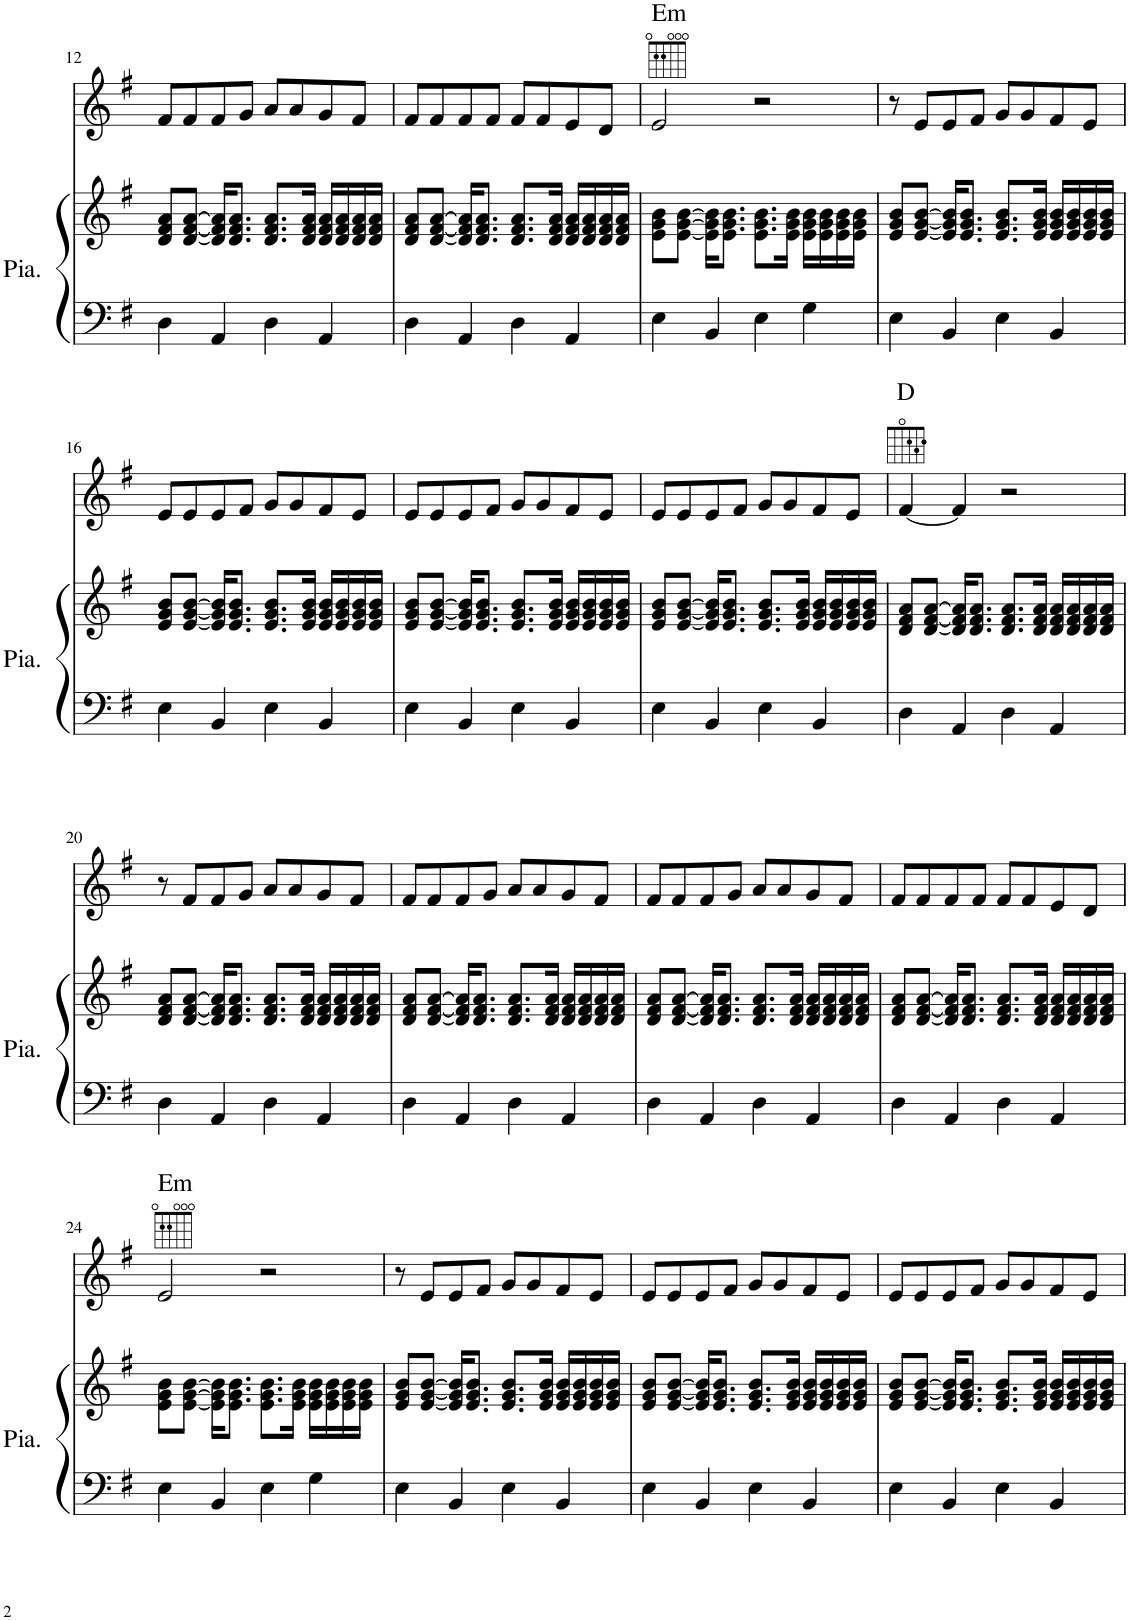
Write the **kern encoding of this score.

**kern	**kern	**kern
*part2	*part2	*part1
*staff3	*staff2	*staff1
*I"Piano	*	*I"Voix
*I'Pia.	*	*
!!LO:PB:g=z
*clefF4	*clefG2	*clefG2
*k[f#]	*k[f#]	*k[f#]
*M4/4	*M4/4	*M4/4
*met(c)	*met(c)	*met(c)
=12	=12	=12
4D\	8d/ 8f#/ 8a/L	8f#/L
.	[8d/ [8f#/ [8a/J	8f#/
4AA/	16d/] 16f#/] 16a/]KL	8f#/
.	8.d/ 8.f#/ 8.a/J	.
.	.	8g/J
4D\	8.d/ 8.f#/ 8.a/L	8a/L
.	.	8a/
.	16d/ 16f#/ 16a/Jk	.
4AA/	16d/ 16f#/ 16a/LL	8g/
.	16d/ 16f#/ 16a/	.
.	16d/ 16f#/ 16a/	8f#/J
.	16d/ 16f#/ 16a/JJ	.
=13	=13	=13
4D\	8d/ 8f#/ 8a/L	8f#/L
.	[8d/ [8f#/ [8a/J	8f#/
4AA/	16d/] 16f#/] 16a/]KL	8f#/
.	8.d/ 8.f#/ 8.a/J	.
.	.	8f#/J
4D\	8.d/ 8.f#/ 8.a/L	8f#/L
.	.	8f#/
.	16d/ 16f#/ 16a/Jk	.
4AA/	16d/ 16f#/ 16a/LL	8e/
.	16d/ 16f#/ 16a/	.
.	16d/ 16f#/ 16a/	8d/J
.	16d/ 16f#/ 16a/JJ	.
=14	=14	=14
!	!	!LO:TX:a:t=Em
4E\	8e\ 8g\ 8b\L	2e/
.	[8e\ [8g\ [8b\J	.
4BB/	16e\] 16g\] 16b\]KL	.
.	8.e\ 8.g\ 8.b\J	.
4E\	8.e\ 8.g\ 8.b\L	2r
.	16e\ 16g\ 16b\Jk	.
4G\	16e\ 16g\ 16b\LL	.
.	16e\ 16g\ 16b\	.
.	16e\ 16g\ 16b\	.
.	16e\ 16g\ 16b\JJ	.
=15	=15	=15
4E\	8e/ 8g/ 8b/L	8r
.	[8e/ [8g/ [8b/J	8e/L
4BB/	16e/] 16g/] 16b/]KL	8e/
.	8.e/ 8.g/ 8.b/J	.
.	.	8f#/J
4E\	8.e/ 8.g/ 8.b/L	8g/L
.	.	8g/
.	16e/ 16g/ 16b/Jk	.
4BB/	16e/ 16g/ 16b/LL	8f#/
.	16e/ 16g/ 16b/	.
.	16e/ 16g/ 16b/	8e/J
.	16e/ 16g/ 16b/JJ	.
!!LO:LB:g=z
=16	=16	=16
4E\	8e/ 8g/ 8b/L	8e/L
.	[8e/ [8g/ [8b/J	8e/
4BB/	16e/] 16g/] 16b/]KL	8e/
.	8.e/ 8.g/ 8.b/J	.
.	.	8f#/J
4E\	8.e/ 8.g/ 8.b/L	8g/L
.	.	8g/
.	16e/ 16g/ 16b/Jk	.
4BB/	16e/ 16g/ 16b/LL	8f#/
.	16e/ 16g/ 16b/	.
.	16e/ 16g/ 16b/	8e/J
.	16e/ 16g/ 16b/JJ	.
=17	=17	=17
4E\	8e/ 8g/ 8b/L	8e/L
.	[8e/ [8g/ [8b/J	8e/
4BB/	16e/] 16g/] 16b/]KL	8e/
.	8.e/ 8.g/ 8.b/J	.
.	.	8f#/J
4E\	8.e/ 8.g/ 8.b/L	8g/L
.	.	8g/
.	16e/ 16g/ 16b/Jk	.
4BB/	16e/ 16g/ 16b/LL	8f#/
.	16e/ 16g/ 16b/	.
.	16e/ 16g/ 16b/	8e/J
.	16e/ 16g/ 16b/JJ	.
=18	=18	=18
4E\	8e/ 8g/ 8b/L	8e/L
.	[8e/ [8g/ [8b/J	8e/
4BB/	16e/] 16g/] 16b/]KL	8e/
.	8.e/ 8.g/ 8.b/J	.
.	.	8f#/J
4E\	8.e/ 8.g/ 8.b/L	8g/L
.	.	8g/
.	16e/ 16g/ 16b/Jk	.
4BB/	16e/ 16g/ 16b/LL	8f#/
.	16e/ 16g/ 16b/	.
.	16e/ 16g/ 16b/	8e/J
.	16e/ 16g/ 16b/JJ	.
=19	=19	=19
!	!	!LO:TX:a:t=D
4D\	8d/ 8f#/ 8a/L	[4f#/
.	[8d/ [8f#/ [8a/J	.
4AA/	16d/] 16f#/] 16a/]KL	4f#/]
.	8.d/ 8.f#/ 8.a/J	.
4D\	8.d/ 8.f#/ 8.a/L	2r
.	16d/ 16f#/ 16a/Jk	.
4AA/	16d/ 16f#/ 16a/LL	.
.	16d/ 16f#/ 16a/	.
.	16d/ 16f#/ 16a/	.
.	16d/ 16f#/ 16a/JJ	.
!!LO:LB:g=z
=20	=20	=20
4D\	8d/ 8f#/ 8a/L	8r
.	[8d/ [8f#/ [8a/J	8f#/L
4AA/	16d/] 16f#/] 16a/]KL	8f#/
.	8.d/ 8.f#/ 8.a/J	.
.	.	8g/J
4D\	8.d/ 8.f#/ 8.a/L	8a/L
.	.	8a/
.	16d/ 16f#/ 16a/Jk	.
4AA/	16d/ 16f#/ 16a/LL	8g/
.	16d/ 16f#/ 16a/	.
.	16d/ 16f#/ 16a/	8f#/J
.	16d/ 16f#/ 16a/JJ	.
=21	=21	=21
4D\	8d/ 8f#/ 8a/L	8f#/L
.	[8d/ [8f#/ [8a/J	8f#/
4AA/	16d/] 16f#/] 16a/]KL	8f#/
.	8.d/ 8.f#/ 8.a/J	.
.	.	8g/J
4D\	8.d/ 8.f#/ 8.a/L	8a/L
.	.	8a/
.	16d/ 16f#/ 16a/Jk	.
4AA/	16d/ 16f#/ 16a/LL	8g/
.	16d/ 16f#/ 16a/	.
.	16d/ 16f#/ 16a/	8f#/J
.	16d/ 16f#/ 16a/JJ	.
=22	=22	=22
4D\	8d/ 8f#/ 8a/L	8f#/L
.	[8d/ [8f#/ [8a/J	8f#/
4AA/	16d/] 16f#/] 16a/]KL	8f#/
.	8.d/ 8.f#/ 8.a/J	.
.	.	8g/J
4D\	8.d/ 8.f#/ 8.a/L	8a/L
.	.	8a/
.	16d/ 16f#/ 16a/Jk	.
4AA/	16d/ 16f#/ 16a/LL	8g/
.	16d/ 16f#/ 16a/	.
.	16d/ 16f#/ 16a/	8f#/J
.	16d/ 16f#/ 16a/JJ	.
=23	=23	=23
4D\	8d/ 8f#/ 8a/L	8f#/L
.	[8d/ [8f#/ [8a/J	8f#/
4AA/	16d/] 16f#/] 16a/]KL	8f#/
.	8.d/ 8.f#/ 8.a/J	.
.	.	8f#/J
4D\	8.d/ 8.f#/ 8.a/L	8f#/L
.	.	8f#/
.	16d/ 16f#/ 16a/Jk	.
4AA/	16d/ 16f#/ 16a/LL	8e/
.	16d/ 16f#/ 16a/	.
.	16d/ 16f#/ 16a/	8d/J
.	16d/ 16f#/ 16a/JJ	.
!!LO:LB:g=z
=24	=24	=24
!	!	!LO:TX:a:t=Em
4E\	8e\ 8g\ 8b\L	2e/
.	[8e\ [8g\ [8b\J	.
4BB/	16e\] 16g\] 16b\]KL	.
.	8.e\ 8.g\ 8.b\J	.
4E\	8.e\ 8.g\ 8.b\L	2r
.	16e\ 16g\ 16b\Jk	.
4G\	16e\ 16g\ 16b\LL	.
.	16e\ 16g\ 16b\	.
.	16e\ 16g\ 16b\	.
.	16e\ 16g\ 16b\JJ	.
=25	=25	=25
4E\	8e/ 8g/ 8b/L	8r
.	[8e/ [8g/ [8b/J	8e/L
4BB/	16e/] 16g/] 16b/]KL	8e/
.	8.e/ 8.g/ 8.b/J	.
.	.	8f#/J
4E\	8.e/ 8.g/ 8.b/L	8g/L
.	.	8g/
.	16e/ 16g/ 16b/Jk	.
4BB/	16e/ 16g/ 16b/LL	8f#/
.	16e/ 16g/ 16b/	.
.	16e/ 16g/ 16b/	8e/J
.	16e/ 16g/ 16b/JJ	.
=26	=26	=26
4E\	8e/ 8g/ 8b/L	8e/L
.	[8e/ [8g/ [8b/J	8e/
4BB/	16e/] 16g/] 16b/]KL	8e/
.	8.e/ 8.g/ 8.b/J	.
.	.	8f#/J
4E\	8.e/ 8.g/ 8.b/L	8g/L
.	.	8g/
.	16e/ 16g/ 16b/Jk	.
4BB/	16e/ 16g/ 16b/LL	8f#/
.	16e/ 16g/ 16b/	.
.	16e/ 16g/ 16b/	8e/J
.	16e/ 16g/ 16b/JJ	.
=27	=27	=27
4E\	8e/ 8g/ 8b/L	8e/L
.	[8e/ [8g/ [8b/J	8e/
4BB/	16e/] 16g/] 16b/]KL	8e/
.	8.e/ 8.g/ 8.b/J	.
.	.	8f#/J
4E\	8.e/ 8.g/ 8.b/L	8g/L
.	.	8g/
.	16e/ 16g/ 16b/Jk	.
4BB/	16e/ 16g/ 16b/LL	8f#/
.	16e/ 16g/ 16b/	.
.	16e/ 16g/ 16b/	8e/J
.	16e/ 16g/ 16b/JJ	.
=	=	=
*-	*-	*-
